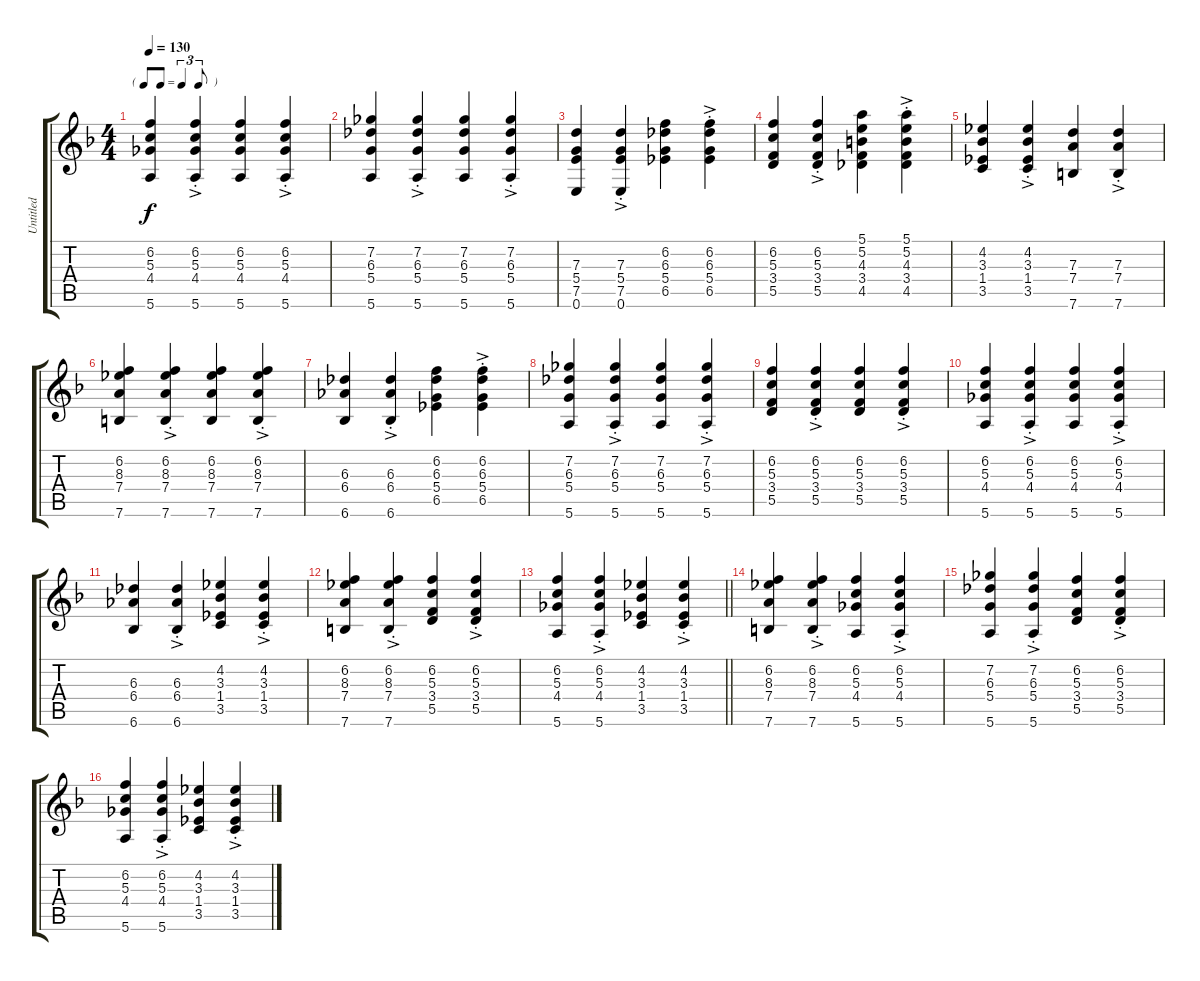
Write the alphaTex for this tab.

\track ("Untitled" "Untitled") {instrument acousticguitarnylon}
\staff {score tabs}
\tuning (E4 B3 G3 D3 A2 E2) {hide}
\ts (4 4)
\tf triplet8th
\tempo 130
\clef g2
\ks f
(6.2 5.3 4.4 5.6).4{dy f} (6.2{ac st} 5.3{ac st} 4.4{ac st} 5.6{ac st}).4 (6.2 5.3 4.4 5.6).4 (6.2{ac st} 5.3{ac st} 4.4{ac st} 5.6{ac st}).4 |
(7.2 6.3 5.4 5.6).4 (7.2{ac st} 6.3{ac st} 5.4{ac st} 5.6{ac st}).4 (7.2 6.3 5.4 5.6).4 (7.2{ac st} 6.3{ac st} 5.4{ac st} 5.6{ac st}).4 |
(7.3 5.4 7.5 0.6).4 (7.3{ac st} 5.4{ac st} 7.5{ac st} 0.6{ac st}).4 (6.2 6.3 5.4 6.5).4 (6.2{ac st} 6.3{ac st} 5.4{ac st} 6.5{ac st}).4 |
(6.2 5.3 3.4 5.5).4 (6.2{ac st} 5.3{ac st} 3.4{ac st} 5.5{ac st}).4 (5.1 5.2 4.3 3.4 4.5).4 (5.1{ac st} 5.2{ac st} 4.3{ac st} 3.4{ac st} 4.5{ac st}).4 |
(4.2 3.3 1.4 3.5).4 (4.2{ac st} 3.3{ac st} 1.4{ac st} 3.5{ac st}).4 (7.3 7.4 7.6).4 (7.3{ac st} 7.4{ac st} 7.6{ac st}).4 |
(6.2 8.3 7.4 7.6).4 (6.2{ac st} 8.3{ac st} 7.4{ac st} 7.6{ac st}).4 (6.2 8.3 7.4 7.6).4 (6.2{ac st} 8.3{ac st} 7.4{ac st} 7.6{ac st}).4 |
(6.3 6.4 6.6).4 (6.3{ac st} 6.4{ac st} 6.6{ac st}).4 (6.2 6.3 5.4 6.5).4 (6.2{ac st} 6.3{ac st} 5.4{ac st} 6.5{ac st}).4 |
(7.2 6.3 5.4 5.6).4 (7.2{ac st} 6.3{ac st} 5.4{ac st} 5.6{ac st}).4 (7.2 6.3 5.4 5.6).4 (7.2{ac st} 6.3{ac st} 5.4{ac st} 5.6{ac st}).4 |
(6.2 5.3 3.4 5.5).4 (6.2{ac st} 5.3{ac st} 3.4{ac st} 5.5{ac st}).4 (6.2 5.3 3.4 5.5).4 (6.2{ac st} 5.3{ac st} 3.4{ac st} 5.5{ac st}).4 |
(6.2 5.3 4.4 5.6).4 (6.2{ac st} 5.3{ac st} 4.4{ac st} 5.6{ac st}).4 (6.2 5.3 4.4 5.6).4 (6.2{ac st} 5.3{ac st} 4.4{ac st} 5.6{ac st}).4 |
(6.3 6.4 6.6).4 (6.3{ac st} 6.4{ac st} 6.6{ac st}).4 (4.2 3.3 1.4 3.5).4 (4.2{ac st} 3.3{ac st} 1.4{ac st} 3.5{ac st}).4 |
(6.2 8.3 7.4 7.6).4 (6.2{ac st} 8.3{ac st} 7.4{ac st} 7.6{ac st}).4 (6.2 5.3 3.4 5.5).4 (6.2{ac st} 5.3{ac st} 3.4{ac st} 5.5{ac st}).4 |
\barLineRight lightlight
(6.2 5.3 4.4 5.6).4 (6.2{ac st} 5.3{ac st} 4.4{ac st} 5.6{ac st}).4 (4.2 3.3 1.4 3.5).4 (4.2{ac st} 3.3{ac st} 1.4{ac st} 3.5{ac st}).4 |
(6.2 8.3 7.4 7.6).4 (6.2{ac st} 8.3{ac st} 7.4{ac st} 7.6{ac st}).4 (6.2 5.3 4.4 5.6).4 (6.2{ac st} 5.3{ac st} 4.4{ac st} 5.6{ac st}).4 |
(7.2 6.3 5.4 5.6).4 (7.2{ac st} 6.3{ac st} 5.4{ac st} 5.6{ac st}).4 (6.2 5.3 3.4 5.5).4 (6.2{ac st} 5.3{ac st} 3.4{ac st} 5.5{ac st}).4 |
(6.2 5.3 4.4 5.6).4 (6.2{ac st} 5.3{ac st} 4.4{ac st} 5.6{ac st}).4 (4.2 3.3 1.4 3.5).4 (4.2{ac st} 3.3{ac st} 1.4{ac st} 3.5{ac st}).4
